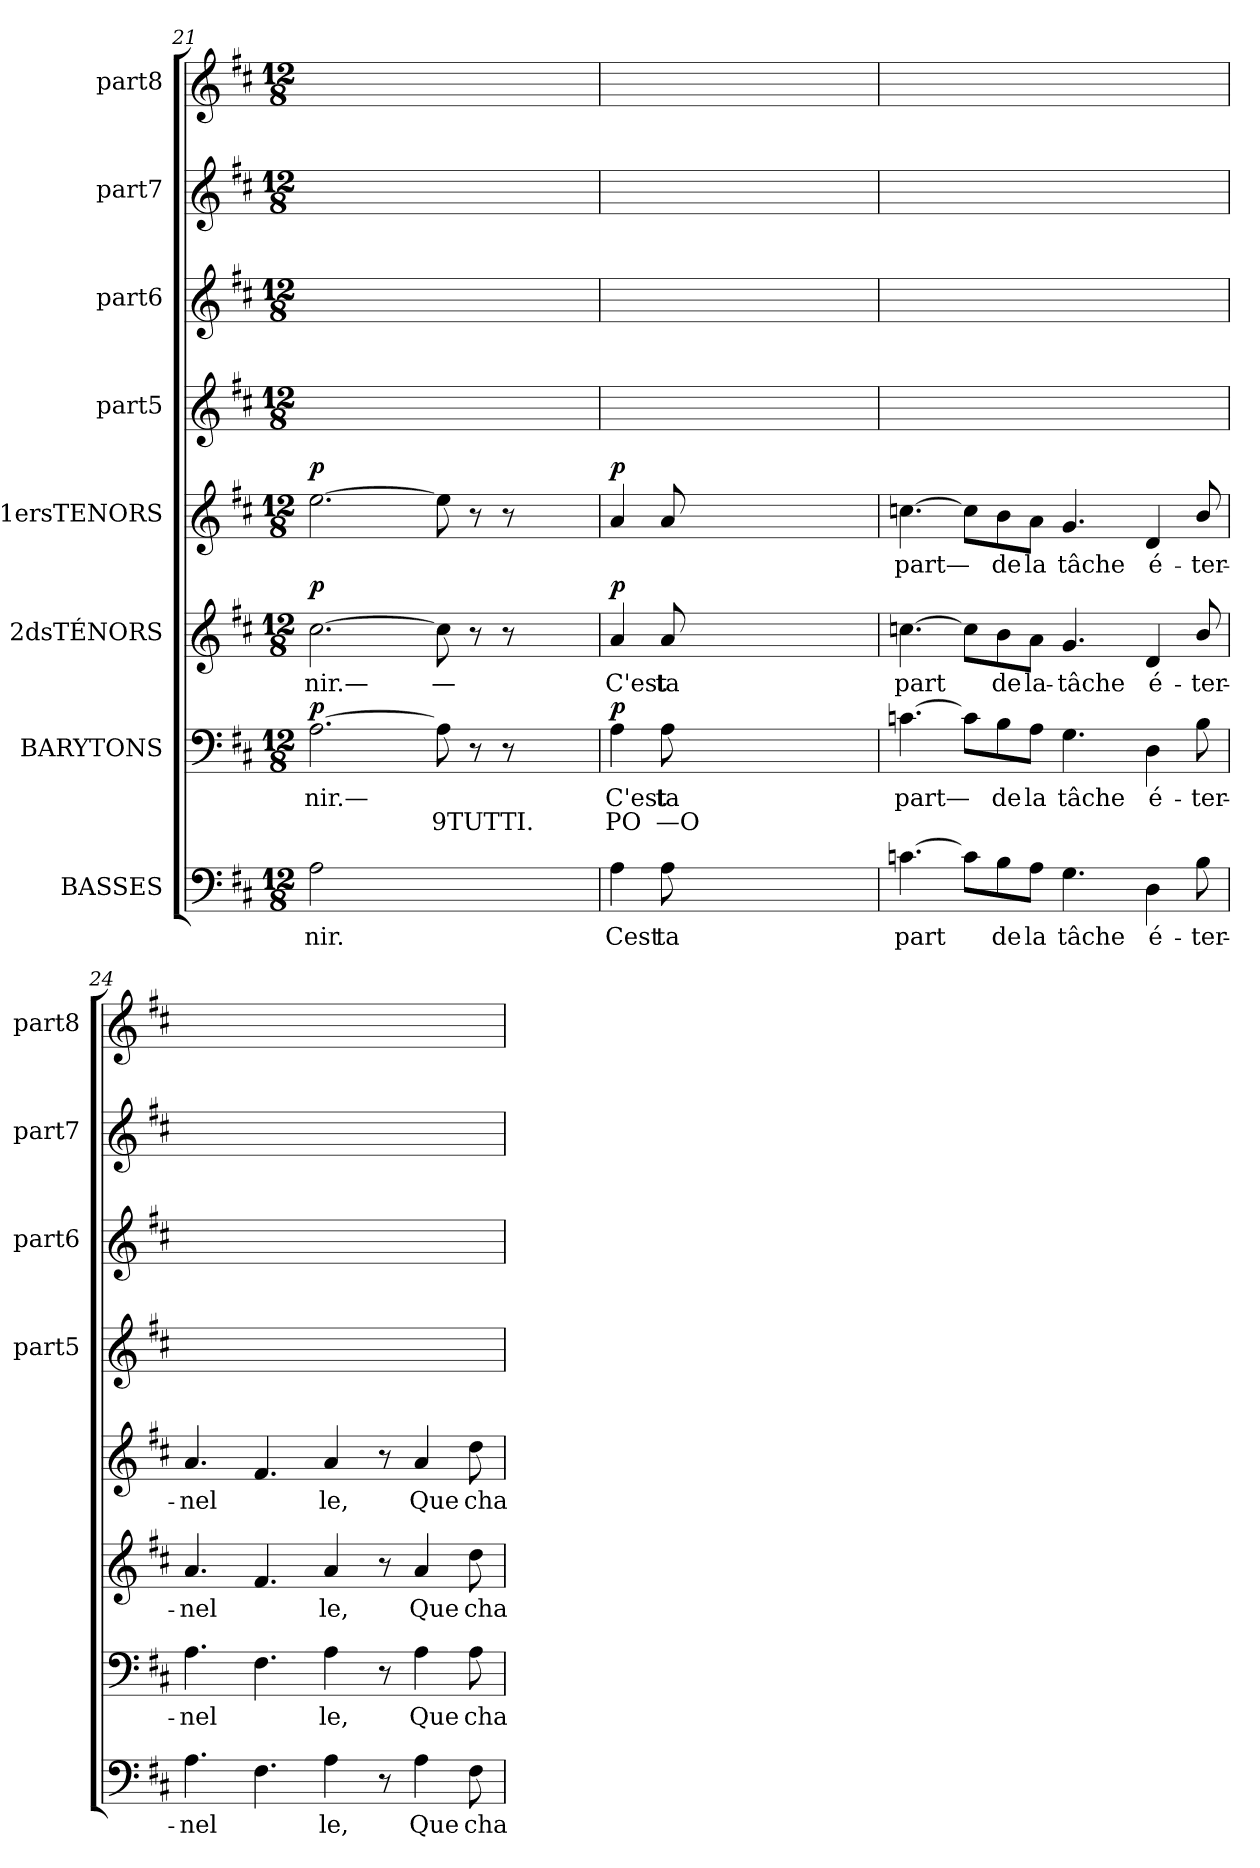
**kern	**text	**kern	**text	**text	**dynam	**kern	**text	**dynam	**kern	**text	**dynam	**kern	**kern	**kern	**kern
*part8	*part8	*part7	*part7	*part7	*part7	*part6	*part6	*part6	*part5	*part5	*part5	*part4	*part3	*part2	*part1
*staff8	*staff8	*staff7	*staff7	*staff7	*staff7	*staff6	*staff6	*staff6	*staff5	*staff5	*staff5	*staff4	*staff3	*staff2	*staff1
*I"BASSES	*	*I"BARYTONS	*	*	*	*I"2dsTÉNORS	*	*	*I"1ersTENORS	*	*	*I"part5	*I"part6	*I"part7	*I"part8
*	*	*	*	*	*	*	*	*	*	*	*	*I'part5	*I'part6	*I'part7	*I'part8
*clefF4	*	*clefF4	*	*	*	*clefG2	*	*	*clefG2	*	*	*clefG2	*clefG2	*clefG2	*clefG2
*k[f#c#]	*	*k[f#c#]	*	*	*	*k[f#c#]	*	*	*k[f#c#]	*	*	*k[f#c#]	*k[f#c#]	*k[f#c#]	*k[f#c#]
*M12/8	*	*M12/8	*	*	*	*M12/8	*	*	*M12/8	*	*	*M12/8	*M12/8	*M12/8	*M12/8
=21	=21	=21	=21	=21	=21	=21	=21	=21	=21	=21	=21	=21	=21	=21	=21
!	!	!	!	!	!LO:DY:a	!	!	!LO:DY:a	!	!	!LO:DY:a	!	!	!	!
2Ai\	nir.	[2.Ai\	nir.—	.	p	[2.cc#i\	nir.—	p	[2.eei\	.	p	1ryy	1ryy	1ryy	1ryy
1ryy	.	.	.	.	.	.	.	.	.	.	.	.	.	.	.
.	.	8Ai\]	.	9TUTTI.	.	8cc#i\]	—	.	8eei\]	.	.	.	.	.	.
.	.	8r	.	.	.	8r	.	.	8r	.	.	.	.	.	.
.	.	8r	.	.	.	8r	.	.	8r	.	.	2ryy	2ryy	2ryy	2ryy
.	.	4.ryy	.	.	.	4.ryy	.	.	4.ryy	.	.	.	.	.	.
=22	=22	=22	=22	=22	=22	=22	=22	=22	=22	=22	=22	=22	=22	=22	=22
!	!	!	!	!	!LO:DY:a	!	!	!LO:DY:a	!	!	!LO:DY:a	!	!	!	!
4Ai\	Cest	4Ai\	C'est	PO	p	4ai/	C'est	p	4ai/	.	p	1ryy	1ryy	1ryy	1ryy
8Ai\	ta	8Ai\	ta	—O	.	8ai/	ta	.	8ai/	.	.	.	.	.	.
1ryy	.	1ryy	.	.	.	1ryy	.	.	1ryy	.	.	.	.	.	.
.	.	.	.	.	.	.	.	.	.	.	.	2ryy	2ryy	2ryy	2ryy
8ryy	.	8ryy	.	.	.	8ryy	.	.	8ryy	.	.	.	.	.	.
!!LO:LB:g=z
=23	=23	=23	=23	=23	=23	=23	=23	=23	=23	=23	=23	=23	=23	=23	=23
[4.cni\	part	[4.cni\	part—	.	.	[4.ccni\	part	.	[4.ccni\	part—	.	1ryy	1ryy	1ryy	1ryy
8ci\L]	.	8ci\L]	.	.	.	8cci\L]	.	.	8cci\L]	.	.	.	.	.	.
8Bi\	de	8Bi\	de	.	.	8bi\	de	.	8bi\	de	.	.	.	.	.
8Ai\J	la	8Ai\J	la	.	.	8ai\J	la-	.	8ai\J	la	.	.	.	.	.
4.Gi\	tâche	4.Gi\	tâche	.	.	4.gi/	tâche	.	4.gi/	tâche	.	.	.	.	.
.	.	.	.	.	.	.	.	.	.	.	.	2ryy	2ryy	2ryy	2ryy
4Di\	é-	4Di\	é-	.	.	4di/	é-	.	4di/	é-	.	.	.	.	.
8Bi\	ter-	8Bi\	ter-	.	.	8bi/	ter-	.	8bi/	ter-	.	.	.	.	.
=24	=24	=24	=24	=24	=24	=24	=24	=24	=24	=24	=24	=24	=24	=24	=24
4.Ai\	nel	4.Ai\	nel	.	.	4.ai/	nel	.	4.ai/	nel	.	1ryy	1ryy	1ryy	1ryy
4.F#i\	--	4.F#i\	--	.	.	4.f#i/	--	.	4.f#i/	--	.	.	.	.	.
4Ai\	le,	4Ai\	le,	.	.	4ai/	le,	.	4ai/	le,	.	.	.	.	.
8r	.	8r	.	.	.	8r	.	.	8r	.	.	2ryy	2ryy	2ryy	2ryy
4Ai\	Que	4Ai\	Que	.	.	4ai/	Que	.	4ai/	Que	.	.	.	.	.
8F#i\	cha-	8Ai\	cha-	.	.	8ddi\	cha-	.	8ddi\	cha-	.	.	.	.	.
=	=	=	=	=	=	=	=	=	=	=	=	=	=	=	=
*-	*-	*-	*-	*-	*-	*-	*-	*-	*-	*-	*-	*-	*-	*-	*-
